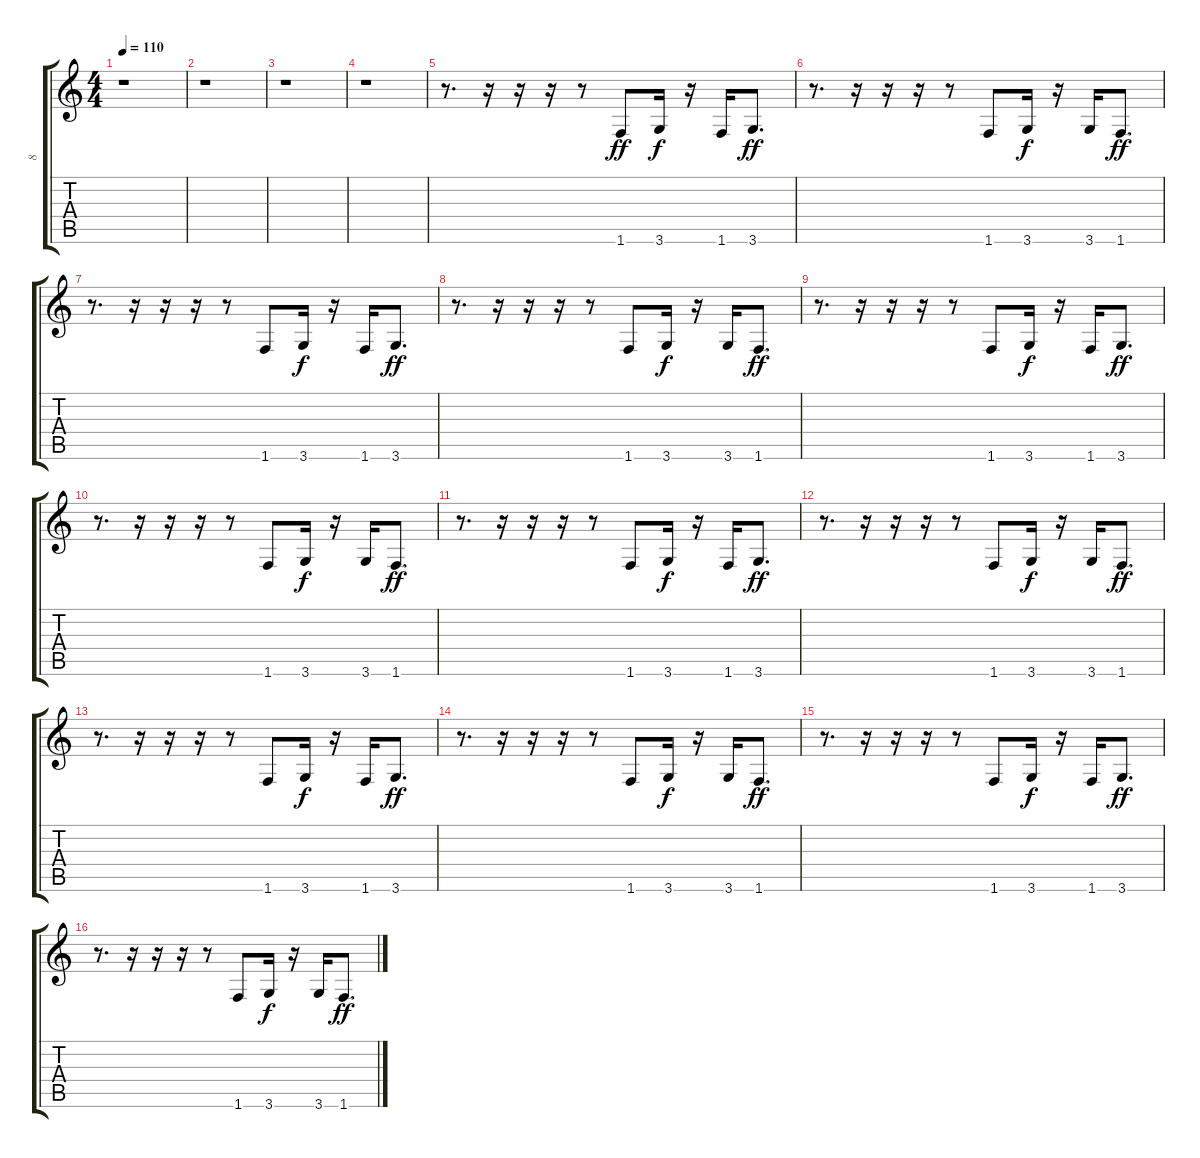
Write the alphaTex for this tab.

\track ("8" "8") {instrument electricbassfinger}
\staff {score tabs}
\tuning (E4 B3 G3 D3 A2 E2) {hide}
\ts (4 4)
\tempo 110
\clef g2
\ks c
r.1{dy ff} |
r.1 |
r.1 |
r.1 |
r.8{d} r.16 r.16 r.16 r.8 1.6.8 3.6.16{dy f} r.16 1.6.16 3.6.8{d dy ff} |
r.8{d} r.16 r.16 r.16 r.8 1.6.8 3.6.16{dy f} r.16 3.6.16 1.6.8{d dy ff} |
r.8{d} r.16 r.16 r.16 r.8 1.6.8 3.6.16{dy f} r.16 1.6.16 3.6.8{d dy ff} |
r.8{d} r.16 r.16 r.16 r.8 1.6.8 3.6.16{dy f} r.16 3.6.16 1.6.8{d dy ff} |
r.8{d} r.16 r.16 r.16 r.8 1.6.8 3.6.16{dy f} r.16 1.6.16 3.6.8{d dy ff} |
r.8{d} r.16 r.16 r.16 r.8 1.6.8 3.6.16{dy f} r.16 3.6.16 1.6.8{d dy ff} |
r.8{d} r.16 r.16 r.16 r.8 1.6.8 3.6.16{dy f} r.16 1.6.16 3.6.8{d dy ff} |
r.8{d} r.16 r.16 r.16 r.8 1.6.8 3.6.16{dy f} r.16 3.6.16 1.6.8{d dy ff} |
r.8{d} r.16 r.16 r.16 r.8 1.6.8 3.6.16{dy f} r.16 1.6.16 3.6.8{d dy ff} |
r.8{d} r.16 r.16 r.16 r.8 1.6.8 3.6.16{dy f} r.16 3.6.16 1.6.8{d dy ff} |
r.8{d} r.16 r.16 r.16 r.8 1.6.8 3.6.16{dy f} r.16 1.6.16 3.6.8{d dy ff} |
r.8{d} r.16 r.16 r.16 r.8 1.6.8 3.6.16{dy f} r.16 3.6.16 1.6.8{d dy ff}
